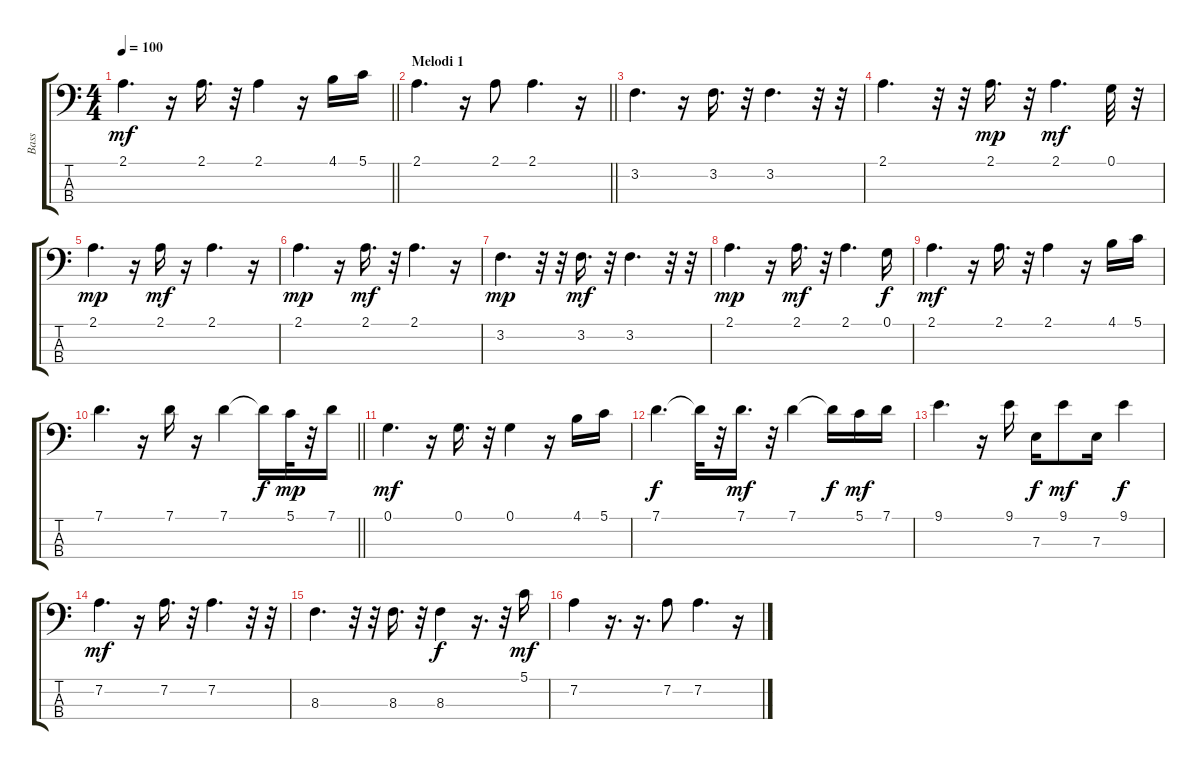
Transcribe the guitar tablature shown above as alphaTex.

\track ("Bass" "Bass") {instrument electricbassfinger}
\staff {score tabs}
\tuning (G2 D2 A1 E1) {hide}
\ts (4 4)
\tempo 100
\clef f4
\barLineRight lightlight
\ks c
2.1.4{d dy mf} r.16 2.1.16{d} r.32 2.1.4 r.16 4.1.16 5.1.16 |
\section ("" "Melodi 1")
\barLineRight lightlight
2.1.4{d} r.16 2.1.8 2.1.4{d} r.16 |
3.2.4{d} r.16 3.2.16{d} r.32 3.2.4{d} r.32 r.32 |
2.1.4{d} r.32 r.32 2.1.16{d dy mp} r.32 2.1.4{d dy mf} 0.1.32 r.32 |
2.1.4{d dy mp} r.16 2.1.16{dy mf} r.16 2.1.4{d} r.16 |
2.1.4{d dy mp} r.16 2.1.16{d dy mf} r.32 2.1.4{d} r.16 |
3.2.4{d dy mp} r.32 r.32 3.2.16{d dy mf} r.32 3.2.4{d} r.32 r.32 |
2.1.4{d dy mp} r.16 2.1.16{d dy mf} r.32 2.1.4{d} 0.1.16{dy f} |
2.1.4{d dy mf} r.16 2.1.16{d} r.32 2.1.4 r.16 4.1.16 5.1.16 |
\barLineRight lightlight
7.1.4{d} r.16 7.1.16 r.16 7.1.4 7.1{t}.16{dy f} 5.1.32{dy mp} r.32 7.1.16 |
0.1.4{d dy mf} r.16 0.1.16{d} r.32 0.1.4 r.16 4.1.16 5.1.16 |
7.1.4{d dy f} 7.1{t}.32 r.32 7.1.16{d dy mf} r.32 7.1.4 7.1{t}.16{dy f} 5.1.16{dy mf} 7.1.16 |
9.1.4{d} r.16 9.1.16 7.3.16{dy f} 9.1.8{dy mf} 7.3.16 9.1.4{dy f} |
7.2.4{d dy mf} r.16 7.2.16{d} r.32 7.2.4{d} r.32 r.32 |
8.3.4{d} r.32 r.32 8.3.16{d} r.32 8.3.4{dy f} r.16{d} r.32 5.1.16{dy mf} |
7.2.4 r.16{d} r.16{d} 7.2.8 7.2.4{d} r.16
